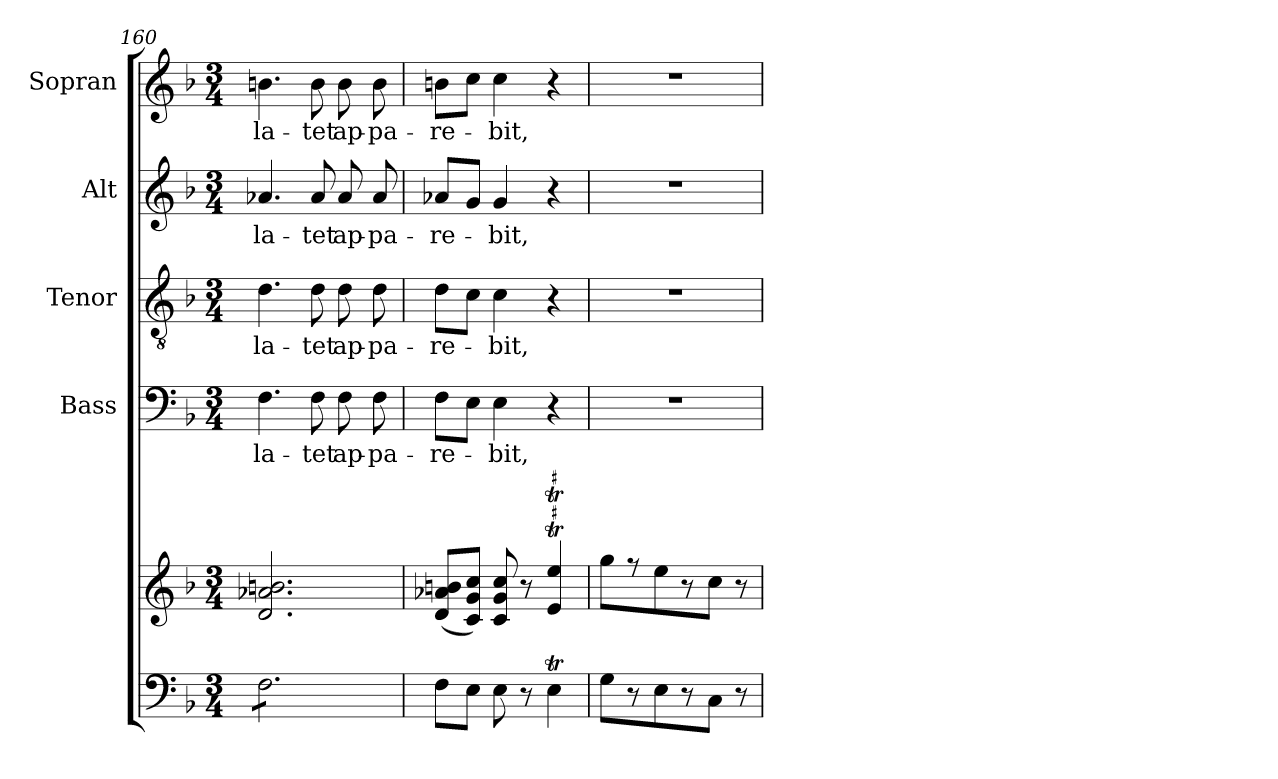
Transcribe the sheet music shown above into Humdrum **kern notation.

**kern	**kern	**kern	**text	**kern	**text	**kern	**text	**kern	**text
*part5	*part5	*part4	*part4	*part3	*part3	*part2	*part2	*part1	*part1
*staff6	*staff5	*staff4	*staff4	*staff3	*staff3	*staff2	*staff2	*staff1	*staff1
*	*	*I"Bass	*	*I"Tenor	*	*I"Alt	*	*I"Sopran	*
*	*	*I'B.	*	*I'T.	*	*I'A.	*	*I'S.	*
!!LO:PB:g=z
*clefF4	*clefG2	*clefF4	*	*clefGv2	*	*clefG2	*	*clefG2	*
*k[b-]	*k[b-]	*k[b-]	*	*k[b-]	*	*k[b-]	*	*k[b-]	*
*F:	*F:	*F:	*	*F:	*	*F:	*	*F:	*
*M3/4	*M3/4	*M3/4	*	*M3/4	*	*M3/4	*	*M3/4	*
=160	=160	=160	=160	=160	=160	=160	=160	=160	=160
!	!	!	!LO:LY:b	!	!LO:LY:b	!	!LO:LY:b	!	!LO:LY:b
*tremolo	*	*	*	*	*	*	*	*	*
8F\L	2.d/ 2.a-X/ 2.bn/	4.F\	la-	4.d\	la-	4.a-X/	la-	4.bn\	la-
8F\	.	.	.	.	.	.	.	.	.
8F\	.	.	.	.	.	.	.	.	.
!	!	!	!LO:LY:b	!	!LO:LY:b	!	!LO:LY:b	!	!LO:LY:b
8F\	.	8F\	-tet	8d\	-tet	8a-/	-tet	8b\	-tet
!	!	!	!LO:LY:b	!	!LO:LY:b	!	!LO:LY:b	!	!LO:LY:b
8F\	.	8F\	ap-	8d\	ap-	8a-/	ap-	8b\	ap-
!	!	!	!LO:LY:b	!	!LO:LY:b	!	!LO:LY:b	!	!LO:LY:b
8F\J	.	8F\	-pa-	8d\	-pa-	8a-/	-pa-	8b\	-pa-
*Xtremolo	*	*	*	*	*	*	*	*	*
=161	=161	=161	=161	=161	=161	=161	=161	=161	=161
!	!	!	!LO:LY:b	!	!LO:LY:b	!	!LO:LY:b	!	!LO:LY:b
8F\L	(<8d/ 8a-X/ 8bn/L	8F\L	-re-	8d\L	-re-	8a-X/L	-re-	8bn\L	-re-
8E\J	8c/ 8g/ 8cc/J)	8E\J	.	8c\J	.	8g/J	.	8cc\J	.
!	!	!	!LO:LY:b	!	!LO:LY:b	!	!LO:LY:b	!	!LO:LY:b
8E\	8c/ 8g/ 8cc/	4E\	-bit,	4c\	-bit,	4g/	-bit,	4cc\	-bit,
8r	8r	.	.	.	.	.	.	.	.
4Et\	4e/T 4ee/T	4r	.	4r	.	4r	.	4r	.
=162	=162	=162	=162	=162	=162	=162	=162	=162	=162
8G\L	8gg\L	2.r	.	2.r	.	2.r	.	2.r	.
8r	8r	.	.	.	.	.	.	.	.
8E\	8ee\	.	.	.	.	.	.	.	.
8r	8r	.	.	.	.	.	.	.	.
8C\J	8cc\J	.	.	.	.	.	.	.	.
8r	8r	.	.	.	.	.	.	.	.
=	=	=	=	=	=	=	=	=	=
*-	*-	*-	*-	*-	*-	*-	*-	*-	*-
